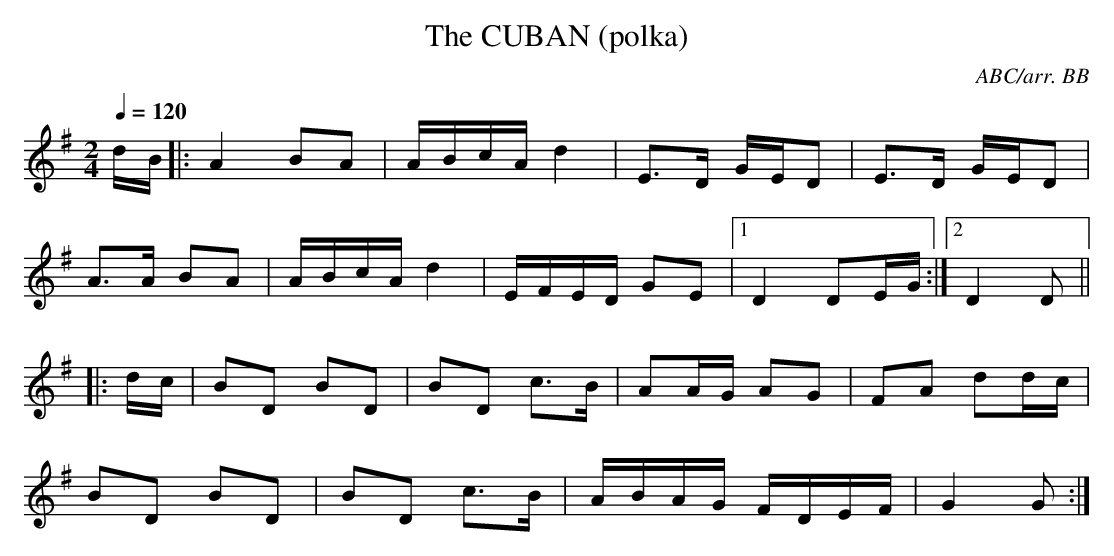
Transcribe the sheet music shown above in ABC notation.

X:1
T:CUBAN (polka), The
C:ABC/arr. BB
Q:1/4=120
L:1/8
M:2/4
K:G
d/B/|:A2 BA|A/B/c/A/ d2|E>D G/E/D|E>D G/E/D|
A>A BA|A/B/c/A/ d2|E/F/E/D/ GE|1 D2 DE/G/ :|2D2 D ||
|:d/c/|BD BD|BD c>B|AA/G/ AG|FA dd/c/|
BD BD|BD c>B|A/B/A/G/ F/D/E/F/|G2 G :|
